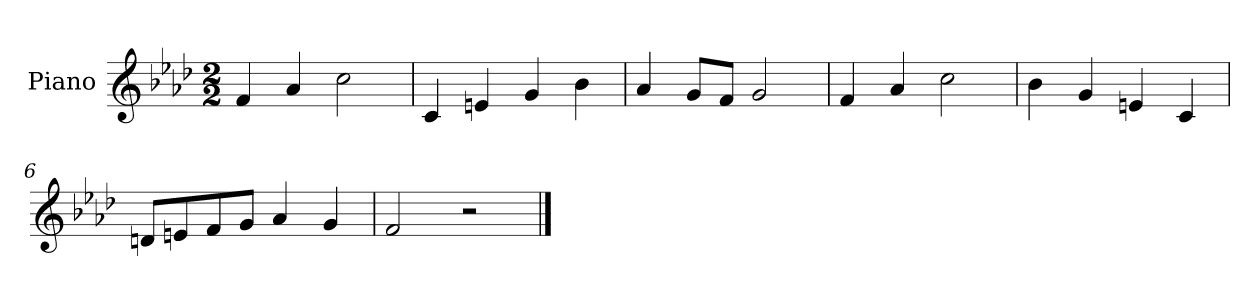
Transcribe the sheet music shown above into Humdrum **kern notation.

**kern
*part1
*staff1
*I"Piano
*I'Pno.
*clefG2
*k[b-e-a-d-]
*M2/2
*MM120
=1
4f/
4a-/
2cc\
=2
4c/
4en/
4g/
4b-\
=3
4a-/
8g/L
8f/J
2g/
=4
4f/
4a-/
2cc\
=5
4b-\
4g/
4en/
4c/
=6
8dn/L
8en/
8f/
8g/J
4a-/
4g/
=7
2f/
2r
==
*-
